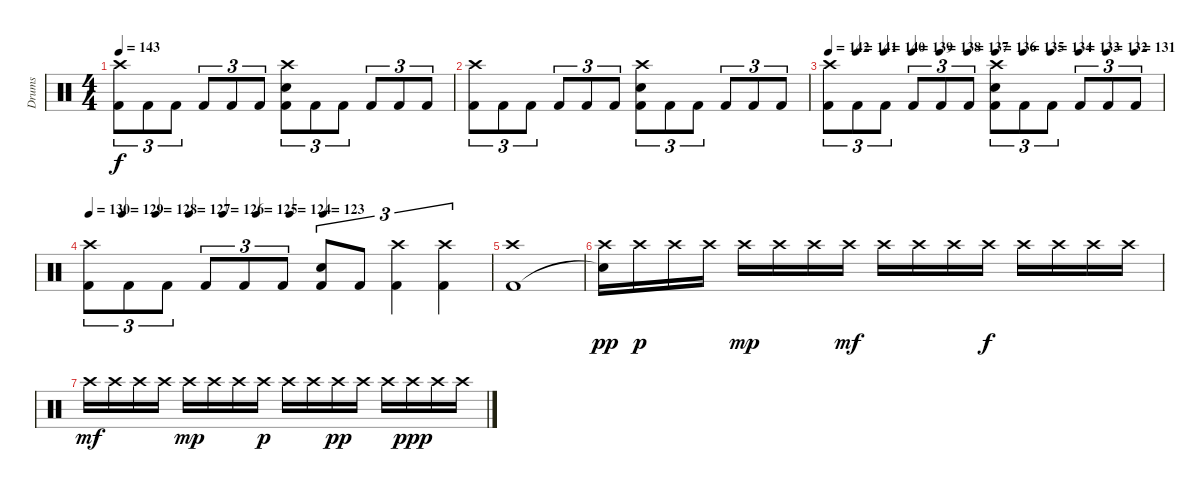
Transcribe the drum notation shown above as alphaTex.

\track ("Drums" "Drums") {instrument percussion}
\staff {score}
\articulation defaults
\ts (4 4)
\tempo 143
\clef neutral
\ks c
("Crash high (hit)" "Kick (hit) 2").8{tu (3 2) dy f} "Kick (hit) 2".8{tu (3 2)} "Kick (hit) 2".8{tu (3 2)} "Kick (hit) 2".8{tu (3 2)} "Kick (hit) 2".8{tu (3 2)} "Kick (hit) 2".8{tu (3 2)} ("Crash high (hit)" "Electric Snare (hit)" "Kick (hit) 2").8{tu (3 2)} "Kick (hit) 2".8{tu (3 2)} "Kick (hit) 2".8{tu (3 2)} "Kick (hit) 2".8{tu (3 2)} "Kick (hit) 2".8{tu (3 2)} "Kick (hit) 2".8{tu (3 2)} |
("Crash high (hit)" "Kick (hit) 2").8{tu (3 2)} "Kick (hit) 2".8{tu (3 2)} "Kick (hit) 2".8{tu (3 2)} "Kick (hit) 2".8{tu (3 2)} "Kick (hit) 2".8{tu (3 2)} "Kick (hit) 2".8{tu (3 2)} ("Crash high (hit)" "Electric Snare (hit)" "Kick (hit) 2").8{tu (3 2)} "Kick (hit) 2".8{tu (3 2)} "Kick (hit) 2".8{tu (3 2)} "Kick (hit) 2".8{tu (3 2)} "Kick (hit) 2".8{tu (3 2)} "Kick (hit) 2".8{tu (3 2)} |
\tempo 142
\tempo (141 0.08333333333333333)
\tempo (140 0.16666666666666666)
\tempo (139 0.25)
\tempo (138 0.3333333333333333)
\tempo (137 0.4166666666666667)
\tempo (136 0.5)
\tempo (135 0.5833333333333334)
\tempo (134 0.6666666666666666)
\tempo (133 0.75)
\tempo (132 0.8333333333333334)
\tempo (131 0.9166666666666666)
("Crash high (hit)" "Kick (hit) 2").8{tu (3 2)} "Kick (hit) 2".8{tu (3 2)} "Kick (hit) 2".8{tu (3 2)} "Kick (hit) 2".8{tu (3 2)} "Kick (hit) 2".8{tu (3 2)} "Kick (hit) 2".8{tu (3 2)} ("Crash high (hit)" "Electric Snare (hit)" "Kick (hit) 2").8{tu (3 2)} "Kick (hit) 2".8{tu (3 2)} "Kick (hit) 2".8{tu (3 2)} "Kick (hit) 2".8{tu (3 2)} "Kick (hit) 2".8{tu (3 2)} "Kick (hit) 2".8{tu (3 2)} |
\tempo 130
\tempo (129 0.08333333333333333)
\tempo (128 0.16666666666666666)
\tempo (127 0.25)
\tempo (126 0.3333333333333333)
\tempo (125 0.4166666666666667)
\tempo (124 0.5)
\tempo (123 0.5833333333333334)
("Crash high (hit)" "Kick (hit) 2").8{tu (3 2)} "Kick (hit) 2".8{tu (3 2)} "Kick (hit) 2".8{tu (3 2)} "Kick (hit) 2".8{tu (3 2)} "Kick (hit) 2".8{tu (3 2)} "Kick (hit) 2".8{tu (3 2)} ("Electric Snare (hit)" "Kick (hit) 2").8{tu (3 2)} "Kick (hit) 2".8{tu (3 2)} ("Crash high (hit)" "Kick (hit) 2").4{tu (3 2)} ("Crash high (hit)" "Kick (hit) 2").4{tu (3 2)} |
("Crash high (hit)" "Kick (hit) 2").1 |
("Crash high (hit)" "Snare (hit)"{t}).16{dy pp} "Crash high (hit)".16{dy p} "Crash high (hit)".16 "Crash high (hit)".16 "Crash high (hit)".16{dy mp} "Crash high (hit)".16 "Crash high (hit)".16 "Crash high (hit)".16{dy mf} "Crash high (hit)".16 "Crash high (hit)".16 "Crash high (hit)".16 "Crash high (hit)".16{dy f} "Crash high (hit)".16 "Crash high (hit)".16 "Crash high (hit)".16 "Crash high (hit)".16 |
"Crash high (hit)".16{dy mf} "Crash high (hit)".16 "Crash high (hit)".16 "Crash high (hit)".16 "Crash high (hit)".16{dy mp} "Crash high (hit)".16 "Crash high (hit)".16 "Crash high (hit)".16{dy p} "Crash high (hit)".16 "Crash high (hit)".16 "Crash high (hit)".16{dy pp} "Crash high (hit)".16 "Crash high (hit)".16 "Crash high (hit)".16{dy ppp} "Crash high (hit)".16 "Crash high (hit)".16
